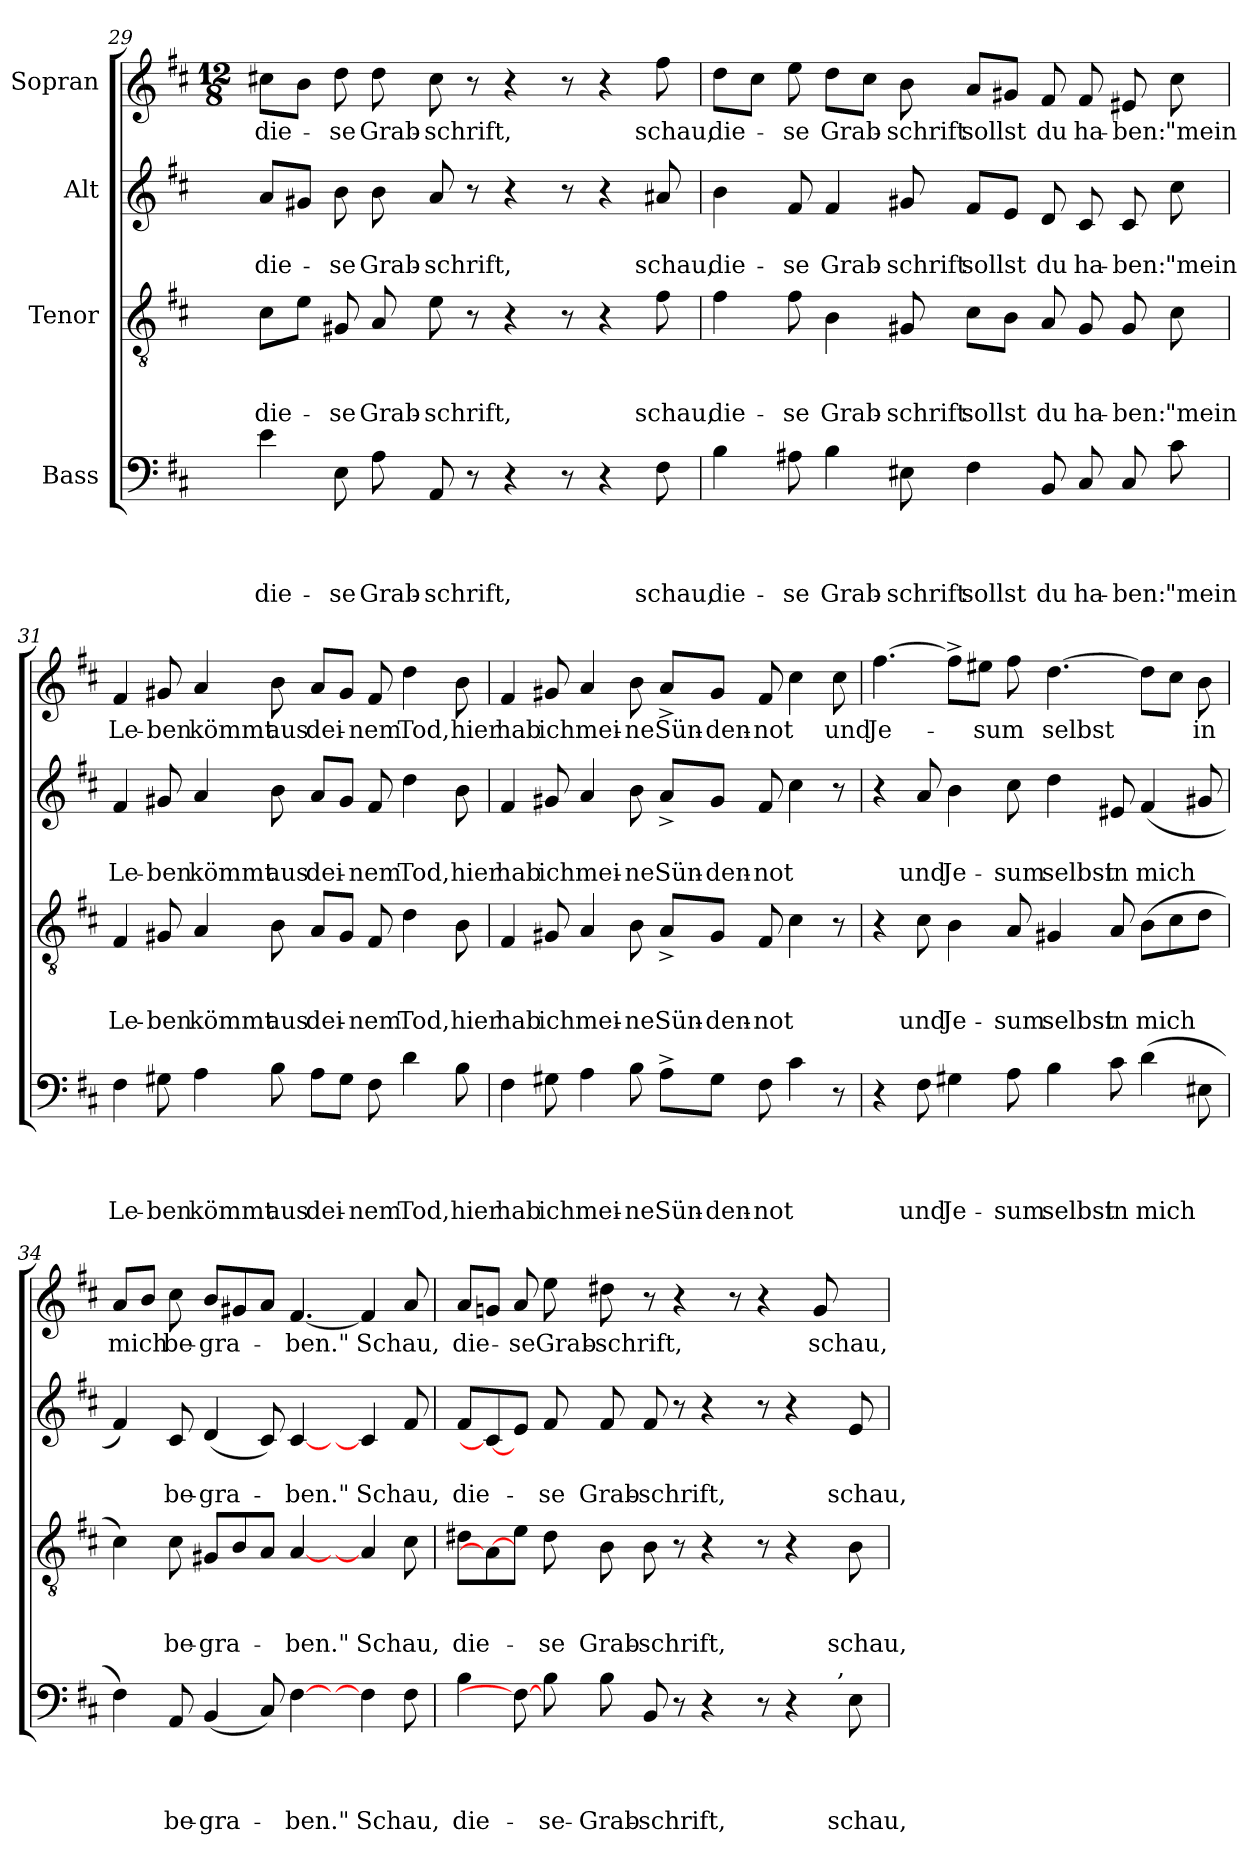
**kern	**text	**text	**text	**text	**kern	**text	**text	**text	**kern	**text	**text	**kern	**text
*part4	*part4	*part4	*part4	*part4	*part3	*part3	*part3	*part3	*part2	*part2	*part2	*part1	*part1
*staff4	*staff4	*staff4	*staff4	*staff4	*staff3	*staff3	*staff3	*staff3	*staff2	*staff2	*staff2	*staff1	*staff1
*I"Bass	*	*	*	*	*I"Tenor	*	*	*	*I"Alt	*	*	*I"Sopran	*
*clefF4	*	*	*	*	*clefGv2	*	*	*	*clefG2	*	*	*clefG2	*
*k[f#c#]	*	*	*	*	*k[f#c#]	*	*	*	*k[f#c#]	*	*	*k[f#c#]	*
*D:	*	*	*	*	*D:	*	*	*	*D:	*	*	*D:	*
*	*	*	*	*	*	*	*	*	*	*	*	*M12/8	*
=29	=29	=29	=29	=29	=29	=29	=29	=29	=29	=29	=29	=29	=29
!	!	!	!	!LO:LY:b	!	!	!	!LO:LY:b	!	!	!LO:LY:b	!	!LO:LY:b
4e\	.	.	.	die-	8c#\L	.	.	die-	8a/L	.	die-	8cc#X\L	die-
.	.	.	.	.	8e\J	.	.	.	8g#X/J	.	.	8b\J	.
!	!	!	!	!LO:LY:b	!	!	!	!LO:LY:b	!	!	!LO:LY:b	!	!LO:LY:b
8E\	.	.	.	-se	8G#X/	.	.	-se	8b\	.	-se	8dd\	-se
!	!	!	!	!LO:LY:b	!	!	!	!LO:LY:b	!	!	!LO:LY:b	!	!LO:LY:b
8A\	.	.	.	Grab-	8A/	.	.	Grab-	8b\	.	Grab-	8dd\	Grab-
!	!	!	!	!LO:LY:b	!	!	!	!LO:LY:b	!	!	!LO:LY:b	!	!LO:LY:b
8AA/	.	.	.	-schrift,	8e\	.	.	-schrift,	8a/	.	-schrift,	8cc#\	-schrift,
8r	.	.	.	.	8r	.	.	.	8r	.	.	8r	.
4r	.	.	.	.	4r	.	.	.	4r	.	.	4r	.
8r	.	.	.	.	8r	.	.	.	8r	.	.	8r	.
4r	.	.	.	.	4r	.	.	.	4r	.	.	4r	.
!	!	!	!	!LO:LY:b	!	!	!	!LO:LY:b	!	!	!LO:LY:b	!	!LO:LY:b
8F#\	.	.	.	schau,	8f#\	.	.	schau,	8a#X/	.	schau,	8ff#\	schau,
!!LO:PB:g=z
=30	=30	=30	=30	=30	=30	=30	=30	=30	=30	=30	=30	=30	=30
!	!	!	!	!LO:LY:b	!	!	!	!LO:LY:b	!	!	!LO:LY:b	!	!LO:LY:b
4B\	.	.	.	die-	4f#\	.	.	die-	4b\	.	die-	8dd\L	die-
.	.	.	.	.	.	.	.	.	.	.	.	8cc#\J	.
!	!	!	!	!LO:LY:b	!	!	!	!LO:LY:b	!	!	!LO:LY:b	!	!LO:LY:b
8A#X\	.	.	.	-se	8f#\	.	.	-se	8f#/	.	-se	8ee\	-se
!	!	!	!	!LO:LY:b	!	!	!	!LO:LY:b	!	!	!LO:LY:b	!	!LO:LY:b
4B\	.	.	.	Grab-	4B\	.	.	Grab-	4f#/	.	Grab-	8dd\L	Grab-
.	.	.	.	.	.	.	.	.	.	.	.	8cc#\J	.
!	!	!	!	!LO:LY:b	!	!	!	!LO:LY:b	!	!	!LO:LY:b	!	!LO:LY:b
8E#X\	.	.	.	-schrift	8G#X/	.	.	-schrift	8g#X/	.	-schrift	8b\	-schrift
!	!	!	!	!LO:LY:b	!	!	!	!LO:LY:b	!	!	!LO:LY:b	!	!LO:LY:b
4F#\	.	.	.	sollst	8c#\L	.	.	sollst	8f#/L	.	sollst	8a/L	sollst
.	.	.	.	.	8B\J	.	.	.	8e/J	.	.	8g#X/J	.
!	!	!	!	!LO:LY:b	!	!	!	!LO:LY:b	!	!	!LO:LY:b	!	!LO:LY:b
8BB/	.	.	.	du	8A/	.	.	du	8d/	.	du	8f#/	du
!	!	!	!	!LO:LY:b	!	!	!	!LO:LY:b	!	!	!LO:LY:b	!	!LO:LY:b
8C#/	.	.	.	ha-	8G#/	.	.	ha-	8c#/	.	ha-	8f#/	ha-
!	!	!	!	!LO:LY:b	!	!	!	!LO:LY:b	!	!	!LO:LY:b	!	!LO:LY:b
8C#/	.	.	.	-ben:	8G#/	.	.	-ben:	8c#/	.	-ben:	8e#X/	-ben:
!	!	!	!	!LO:LY:b	!	!	!	!LO:LY:b	!	!	!LO:LY:b	!	!LO:LY:b
8c#\	.	.	.	"mein	8c#\	.	.	"mein	8cc#\	.	"mein	8cc#\	"mein
=31	=31	=31	=31	=31	=31	=31	=31	=31	=31	=31	=31	=31	=31
!	!	!	!	!LO:LY:b	!	!	!	!LO:LY:b	!	!	!LO:LY:b	!	!LO:LY:b
4F#\	.	.	.	Le-	4F#/	.	.	Le-	4f#/	.	Le-	4f#/	Le-
!	!	!	!	!LO:LY:b	!	!	!	!LO:LY:b	!	!	!LO:LY:b	!	!LO:LY:b
8G#X\	.	.	.	-ben	8G#X/	.	.	-ben	8g#X/	.	-ben	8g#X/	-ben
!	!	!	!	!LO:LY:b	!	!	!	!LO:LY:b	!	!	!LO:LY:b	!	!LO:LY:b
4A\	.	.	.	kömmt	4A/	.	.	kömmt	4a/	.	kömmt	4a/	kömmt
!	!	!	!	!LO:LY:b	!	!	!	!LO:LY:b	!	!	!LO:LY:b	!	!LO:LY:b
8B\	.	.	.	aus	8B\	.	.	aus	8b\	.	aus	8b\	aus
!	!	!	!	!LO:LY:b	!	!	!	!LO:LY:b	!	!	!LO:LY:b	!	!LO:LY:b
8A\L	.	.	.	dei-	8A/L	.	.	dei-	8a/L	.	dei-	8a/L	dei-
8G#\J	.	.	.	.	8G#/J	.	.	.	8g#/J	.	.	8g#/J	.
!	!	!	!	!LO:LY:b	!	!	!	!LO:LY:b	!	!	!LO:LY:b	!	!LO:LY:b
8F#\	.	.	.	-nem	8F#/	.	.	-nem	8f#/	.	-nem	8f#/	-nem
!	!	!	!	!LO:LY:b	!	!	!	!LO:LY:b	!	!	!LO:LY:b	!	!LO:LY:b
4d\	.	.	.	Tod,	4d\	.	.	Tod,	4dd\	.	Tod,	4dd\	Tod,
!	!	!	!	!LO:LY:b	!	!	!	!LO:LY:b	!	!	!LO:LY:b	!	!LO:LY:b
8B\	.	.	.	hier	8B\	.	.	hier	8b\	.	hier	8b\	hier
!!LO:LB:g=z
=32	=32	=32	=32	=32	=32	=32	=32	=32	=32	=32	=32	=32	=32
!	!	!	!	!LO:LY:b	!	!	!	!LO:LY:b	!	!	!LO:LY:b	!	!LO:LY:b
4F#\	.	.	.	hab	4F#/	.	.	hab	4f#/	.	hab	4f#/	hab
!	!	!	!	!LO:LY:b	!	!	!	!LO:LY:b	!	!	!LO:LY:b	!	!LO:LY:b
8G#X\	.	.	.	ich	8G#X/	.	.	ich	8g#X/	.	ich	8g#X/	ich
!	!	!	!	!LO:LY:b	!	!	!	!LO:LY:b	!	!	!LO:LY:b	!	!LO:LY:b
4A\	.	.	.	mei-	4A/	.	.	mei-	4a/	.	mei-	4a/	mei-
!	!	!	!	!LO:LY:b:rj	!	!	!	!LO:LY:b:rj	!	!	!LO:LY:b:rj	!	!LO:LY:b:rj
8B\	.	.	.	-ne	8B\	.	.	-ne	8b\	.	-ne	8b\	-ne
!	!	!	!	!LO:LY:b	!	!	!	!LO:LY:b	!	!	!LO:LY:b	!	!LO:LY:b
8A^>\L	.	.	.	Sün-	8A^</L	.	.	Sün-	8a^</L	.	Sün-	8a^</L	Sün-
!	!	!	!	!LO:LY:b	!	!	!	!LO:LY:b	!	!	!LO:LY:b	!	!LO:LY:b
8G#\J	.	.	.	-den-	8G#/J	.	.	-den-	8g#/J	.	-den-	8g#/J	-den-
!	!	!	!	!LO:LY:b	!	!	!	!LO:LY:b	!	!	!LO:LY:b	!	!LO:LY:b
8F#\	.	.	.	-not	8F#/	.	.	-not	8f#/	.	-not	8f#/	-not
4c#\	.	.	.	.	4c#\	.	.	.	4cc#\	.	.	4cc#\	.
!	!	!	!	!	!	!	!	!	!	!	!	!	!LO:LY:b
8r	.	.	.	.	8r	.	.	.	8r	.	.	8cc#\	und
=33	=33	=33	=33	=33	=33	=33	=33	=33	=33	=33	=33	=33	=33
!	!	!	!	!	!	!	!	!	!	!	!	!	!LO:LY:b
4r	.	.	.	.	4r	.	.	.	4r	.	.	[>4.ff#\	Je-
!	!	!	!	!LO:LY:b	!	!	!	!LO:LY:b	!	!	!LO:LY:b	!	!
8F#\	.	.	.	und	8c#\	.	.	und	8a/	.	und	.	.
!	!	!	!	!LO:LY:b	!	!	!	!LO:LY:b	!	!	!LO:LY:b	!	!
4G#X\	.	.	.	Je-	4B\	.	.	Je-	4b\	.	Je-	8ff#^>\L]	.
!	!	!	!	!	!	!	!	!	!	!	!	!	!LO:LY:b
.	.	.	.	.	.	.	.	.	.	.	.	8ee#X\J	-sum
!	!	!	!	!LO:LY:b	!	!	!	!LO:LY:b	!	!	!LO:LY:b	!	!
8A\	.	.	.	-sum	8A/	.	.	-sum	8cc#\	.	-sum	8ff#\	.
!	!	!	!	!LO:LY:b	!	!	!	!LO:LY:b	!	!	!LO:LY:b	!	!LO:LY:b
4B\	.	.	.	selbst	4G#X/	.	.	selbst	4dd\	.	selbst	[>4.dd\	selbst
!	!	!	!	!LO:LY:b	!	!	!	!LO:LY:b	!	!	!LO:LY:b	!	!
8c#\	.	.	.	in	8A/	.	.	in	8e#X/	.	in	.	.
!	!	!	!	!LO:LY:b	!	!	!	!LO:LY:b	!	!	!LO:LY:b	!	!
(>4d\	.	.	.	mich	(>8B\L	.	.	mich	(<4f#/	.	mich	8dd\L]	.
.	.	.	.	.	8c#\	.	.	.	.	.	.	8cc#\J	.
!	!	!	!	!	!	!	!	!	!	!	!	!	!LO:LY:b
8E#X\	.	.	.	.	8d\J	.	.	.	8g#X/	.	.	8b\	in
=34	=34	=34	=34	=34	=34	=34	=34	=34	=34	=34	=34	=34	=34
!	!	!	!	!	!	!	!	!	!	!	!	!	!LO:LY:b
4F#\)	.	.	.	.	4c#\)	.	.	.	4f#/)	.	.	8a/L	mich
.	.	.	.	.	.	.	.	.	.	.	.	8b/J	.
!	!	!	!	!LO:LY:b	!	!	!	!LO:LY:b	!	!	!LO:LY:b	!	!LO:LY:b
8AA/	.	.	.	be-	8c#\	.	.	be-	8c#/	.	be-	8cc#\	be-
!	!	!	!	!LO:LY:b:rj	!	!	!	!LO:LY:b:rj	!	!	!LO:LY:b:rj	!	!LO:LY:b:rj
(<4BB/	.	.	.	-gra-	8G#X/L	.	.	-gra-	(<4d/	.	-gra-	8b/L	-gra-
.	.	.	.	.	8B/	.	.	.	.	.	.	8g#X/	.
8C#/)	.	.	.	.	8A/J	.	.	.	8c#/)	.	.	8a/J	.
!	!	!	!	!LO:LY:b	!	!	!	!LO:LY:b	!	!	!LO:LY:b	!	!LO:LY:b
[>4F#\	.	.	.	-ben."	[<4A/	.	.	-ben."	[<4c#/	.	-ben."	[<4.f#/	-ben."
8ryy	.	.	.	.	8ryy	.	.	.	8ryy	.	.	.	.
!	!	!	!	!LO:LY:b	!	!	!	!LO:LY:b	!	!	!LO:LY:b	!	!LO:LY:b
4F#\]	.	.	.	Schau,	4A/]	.	.	Schau,	4c#/]	.	Schau,	4f#/]	Schau,
8F#\	.	.	.	.	8c#\	.	.	.	8f#/	.	.	8a/	.
!!LO:LB:g=z
=35	=35	=35	=35	=35	=35	=35	=35	=35	=35	=35	=35	=35	=35
!	!	!	!	!LO:LY:b	!	!	!	!LO:LY:b	!	!	!LO:LY:b	!	!LO:LY:b
*^	*	*	*	*	*	*	*	*	*	*	*	*	*
4B\	1ryy	.	.	.	die-	8d#X\L	.	.	die-	8f#/L	.	die-	8a/L	die-
.	.	.	.	.	.	8A/_	.	.	.	8c#/_	.	.	8gn/J	.
!	!	!	!	!	!	!	!	!	!	!	!	!	!	!LO:LY:b
8F#\_	.	.	.	.	.	8e\J	.	.	.	8e/J	.	.	8a/	-se
!	!	!	!	!	!LO:LY:b	!	!	!	!LO:LY:b	!	!	!LO:LY:b	!	!LO:LY:b
8B\	.	.	.	.	-se-	8d#\	.	.	-se	8f#/	.	-se	8ee\	Grab-
!	!	!	!	!	!LO:LY:b	!	!	!	!LO:LY:b	!	!	!LO:LY:b	!	!LO:LY:b
8B\	.	.	.	.	-Grab-	8B\	.	.	Grab-	8f#/	.	Grab-	8dd#X\	-schrift,
!	!	!	!	!	!LO:LY:b	!	!	!	!LO:LY:b	!	!	!LO:LY:b	!	!
8BB/	.	.	.	.	-schrift,	8B\	.	.	-schrift,	8f#/	.	-schrift,	8r	.
8r	.	.	.	.	.	8r	.	.	.	8r	.	.	4r	.
4r	.	.	.	.	.	4r	.	.	.	4r	.	.	.	.
.	4...ryy	.	.	.	.	.	.	.	.	.	.	.	8r	.
8r	.	.	.	.	.	8r	.	.	.	8r	.	.	4r	.
4r	.	.	.	.	.	4r	.	.	.	4r	.	.	.	.
!	!	!	!	!	!	!	!	!	!	!	!	!	!	!LO:LY:b
.	.	.	.	.	.	.	.	.	.	.	.	.	8g/	schau,
!	!LO:TX:a:t=,	!	!	!	!	!	!	!	!	!	!	!	!	!
.	8ryy	.	.	.	.	.	.	.	.	.	.	.	.	.
!	!	!	!	!	!LO:LY:b	!	!	!	!LO:LY:b	!	!	!LO:LY:b	!	!
8E\	.	.	.	.	schau,	8B\	.	.	schau,	8e/	.	schau,	8ryy	.
.	32ryy	.	.	.	.	.	.	.	.	.	.	.	.	.
*v	*v	*	*	*	*	*	*	*	*	*	*	*	*	*
=	=	=	=	=	=	=	=	=	=	=	=	=	=
*-	*-	*-	*-	*-	*-	*-	*-	*-	*-	*-	*-	*-	*-
